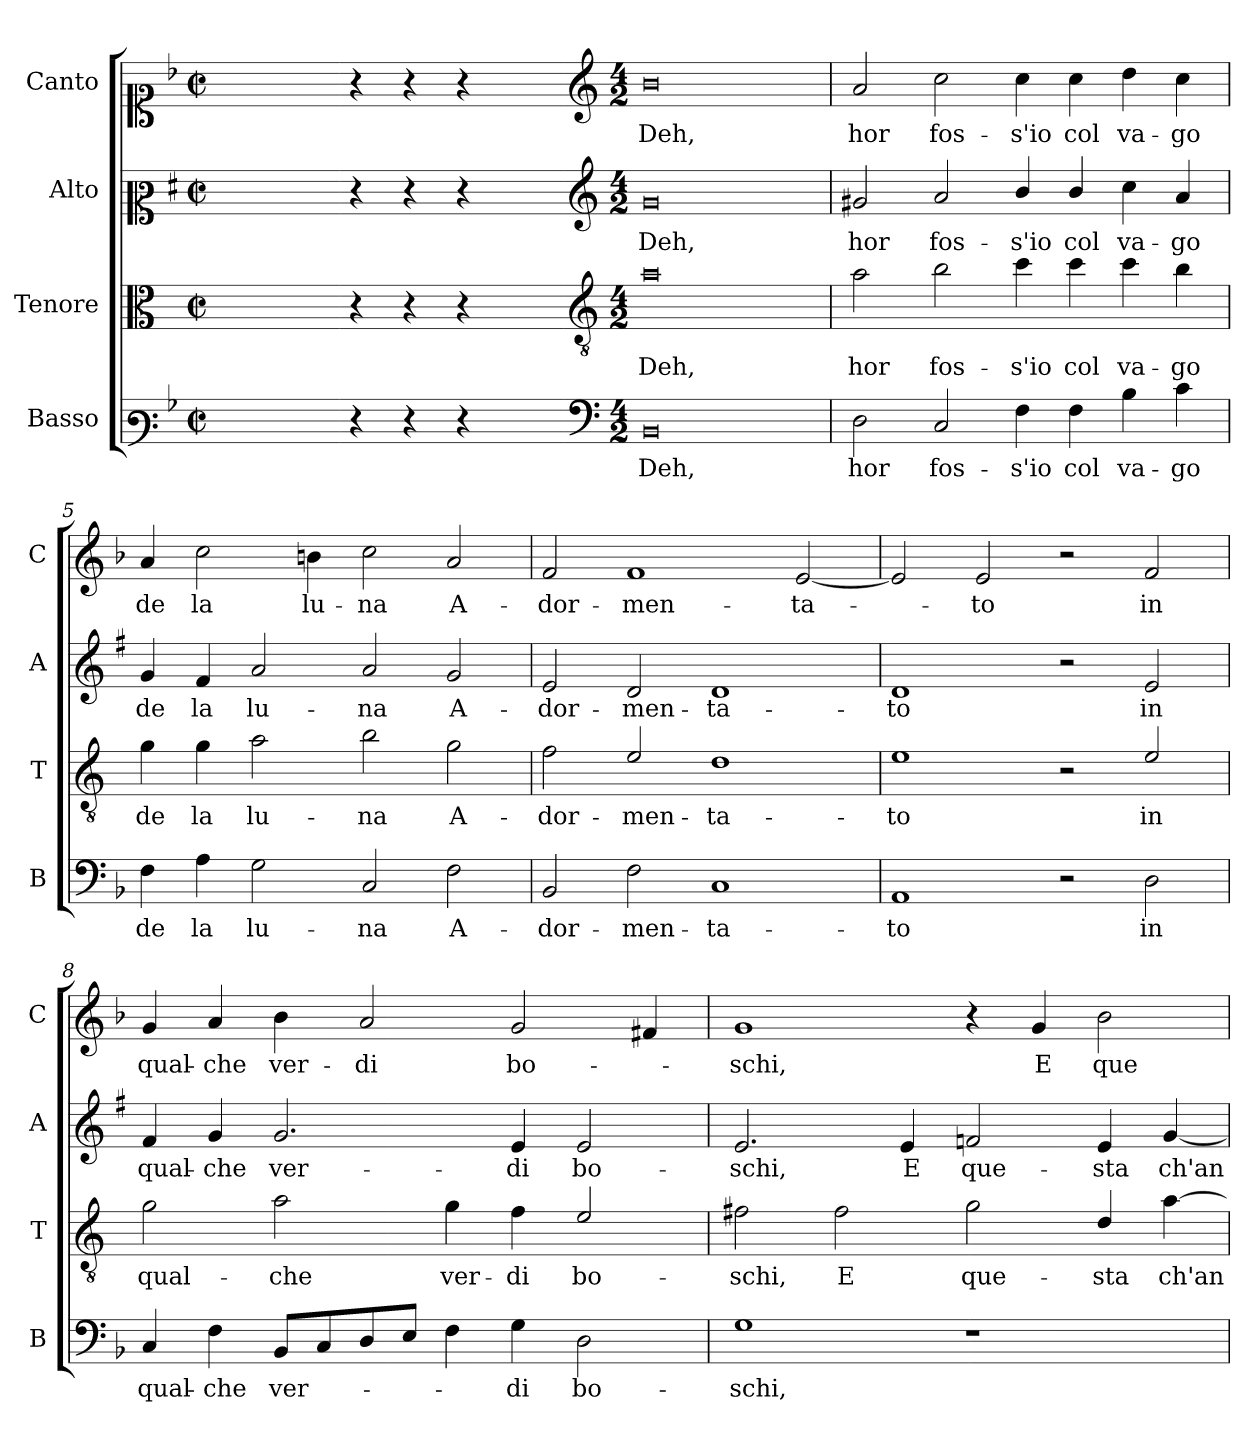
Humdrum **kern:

**kern	**text	**kern	**text	**kern	**text	**kern	**text
*part4	*part4	*part3	*part3	*part2	*part2	*part1	*part1
*staff4	*staff4	*staff3	*staff3	*staff2	*staff2	*staff1	*staff1
*I"Basso	*	*I"Tenore	*	*I"Alto	*	*I"Canto	*
*I'B	*	*I'T	*	*I'A	*	*I'C	*
*clefF3	*	*clefC3	*	*clefC2	*	*clefC1	*
*	*	*ITrd4c7	*	*ITrd1c2	*	*	*
*k[b-]	*	*k[b-]	*	*k[b-]	*	*k[b-]	*
*F:	*	*F:	*	*F:	*	*F:	*
*M2/2	*	*M2/2	*	*M2/2	*	*M2/2	*
*met(c|)	*	*met(c|)	*	*met(c|)	*	*met(c|)	*
=1	=1	=1	=1	=1	=1	=1	=1
1ryy	.	1ryy	.	1ryy	.	1ryy	.
=2-	=2-	=2-	=2-	=2-	=2-	=2-	=2-
4r	.	4r	.	4r	.	4r	.
4r	.	4r	.	4r	.	4r	.
4r	.	4r	.	4r	.	4r	.
4ryy	.	4ryy	.	4ryy	.	4ryy	.
=3-	=3-	=3-	=3-	=3-	=3-	=3-	=3-
*clefF4	*	*clefGv2	*	*clefG2	*	*clefG2	*
*M4/2	*	*M4/2	*	*M4/2	*	*M4/2	*
!	!LO:LY:b	!	!LO:LY:b	!	!LO:LY:b	!	!LO:LY:b
0BB-	Deh,	0d	Deh,	0f	Deh,	0b-	Deh,
=4	=4	=4	=4	=4	=4	=4	=4
!	!LO:LY:b	!	!LO:LY:b	!	!LO:LY:b	!	!LO:LY:b
2D\	hor	2d\	hor	2f#X/	hor	2a/	hor
!	!LO:LY:b	!	!LO:LY:b	!	!LO:LY:b	!	!LO:LY:b
2C/	fos-	2e\	fos-	2g/	fos-	2cc\	fos-
!	!LO:LY:b	!	!LO:LY:b	!	!LO:LY:b	!	!LO:LY:b
4F\	-s'io	4f\	-s'io	4a/	-s'io	4cc\	-s'io
!	!LO:LY:b	!	!LO:LY:b	!	!LO:LY:b	!	!LO:LY:b
4F\	col	4f\	col	4a/	col	4cc\	col
!	!LO:LY:b	!	!LO:LY:b	!	!LO:LY:b	!	!LO:LY:b
4B-\	va-	4f\	va-	4b-\	va-	4dd\	va-
!	!LO:LY:b	!	!LO:LY:b	!	!LO:LY:b	!	!LO:LY:b
4c\	-go	4e\	-go	4g/	-go	4cc\	-go
=5	=5	=5	=5	=5	=5	=5	=5
!	!LO:LY:b	!	!LO:LY:b	!	!LO:LY:b	!	!LO:LY:b
4F\	de	4c\	de	4f/	de	4a/	de
!	!LO:LY:b	!	!LO:LY:b	!	!LO:LY:b	!	!LO:LY:b
4A\	la	4c\	la	4e/	la	2cc\	la
!	!LO:LY:b	!	!LO:LY:b	!	!LO:LY:b	!	!
2G\	lu-	2d\	lu-	2g/	lu-	.	.
!	!	!	!	!	!	!	!LO:LY:b
.	.	.	.	.	.	4bn\	lu-
!	!LO:LY:b	!	!LO:LY:b	!	!LO:LY:b	!	!LO:LY:b
2C/	-na	2e\	-na	2g/	-na	2cc\	-na
!	!LO:LY:b	!	!LO:LY:b	!	!LO:LY:b	!	!LO:LY:b
2F\	A-	2c\	A-	2f/	A-	2a/	A-
=6	=6	=6	=6	=6	=6	=6	=6
!	!LO:LY:b	!	!LO:LY:b	!	!LO:LY:b	!	!LO:LY:b
2BB-/	-dor-	2B-\	-dor-	2d/	-dor-	2f/	-dor-
!	!LO:LY:b	!	!LO:LY:b	!	!LO:LY:b	!	!LO:LY:b
2F\	-men-	2A/	-men-	2c/	-men-	1f	-men-
!	!LO:LY:b	!	!LO:LY:b	!	!LO:LY:b	!	!
1C	-ta-	1G	-ta-	1c	-ta-	.	.
!	!	!	!	!	!	!	!LO:LY:b
.	.	.	.	.	.	[2e/	-ta-
!!LO:LB:g=z
=7	=7	=7	=7	=7	=7	=7	=7
!	!LO:LY:b	!	!LO:LY:b	!	!LO:LY:b	!	!
1AA	-to	1A	-to	1c	-to	2e/]	.
!	!	!	!	!	!	!	!LO:LY:b
.	.	.	.	.	.	2e/	-to
2r	.	2r	.	2r	.	2r	.
!	!LO:LY:b	!	!LO:LY:b	!	!LO:LY:b	!	!LO:LY:b
2D\	in	2A/	in	2d/	in	2f/	in
=8	=8	=8	=8	=8	=8	=8	=8
!	!LO:LY:b	!	!LO:LY:b	!	!LO:LY:b	!	!LO:LY:b
4C/	qual-	2c\	qual-	4e/	qual-	4g/	qual-
!	!LO:LY:b	!	!	!	!LO:LY:b	!	!LO:LY:b
4F\	-che	.	.	4f/	-che	4a/	-che
!	!LO:LY:b	!	!LO:LY:b	!	!LO:LY:b	!	!LO:LY:b
8BB-/L	ver-	2d\	-che	2.f/	ver-	4b-\	ver-
8C/	.	.	.	.	.	.	.
!	!	!	!	!	!	!	!LO:LY:b
8D/	.	.	.	.	.	2a/	-di
8E/J	.	.	.	.	.	.	.
!	!	!	!LO:LY:b	!	!	!	!
4F\	.	4c\	ver-	.	.	.	.
!	!LO:LY:b	!	!LO:LY:b	!	!LO:LY:b	!	!LO:LY:b
4G\	-di	4B-\	-di	4d/	-di	2g/	bo-
!	!LO:LY:b	!	!LO:LY:b	!	!LO:LY:b	!	!
2D\	bo-	2A/	bo-	2d/	bo-	.	.
.	.	.	.	.	.	4f#X/	.
=9	=9	=9	=9	=9	=9	=9	=9
!	!LO:LY:b	!	!LO:LY:b	!	!LO:LY:b	!	!LO:LY:b
1G	-schi,	2Bn\	-schi,	2.d/	-schi,	1g	-schi,
!	!	!	!LO:LY:b	!	!	!	!
.	.	2B\	E	.	.	.	.
!	!	!	!	!	!LO:LY:b	!	!
.	.	.	.	4d/	E	.	.
!	!	!	!LO:LY:b	!	!LO:LY:b	!	!
1r	.	2c\	que-	2e-X/	que-	4r	.
!	!	!	!	!	!	!	!LO:LY:b
.	.	.	.	.	.	4g/	E
!	!	!	!LO:LY:b	!	!LO:LY:b	!	!LO:LY:b
.	.	4G/	-sta	4d/	-sta	2b-\	que-
!	!	!	!LO:LY:b	!	!LO:LY:b	!	!
.	.	[4d\	ch'an-	[4f/	ch'an-	.	.
=	=	=	=	=	=	=	=
*-	*-	*-	*-	*-	*-	*-	*-
